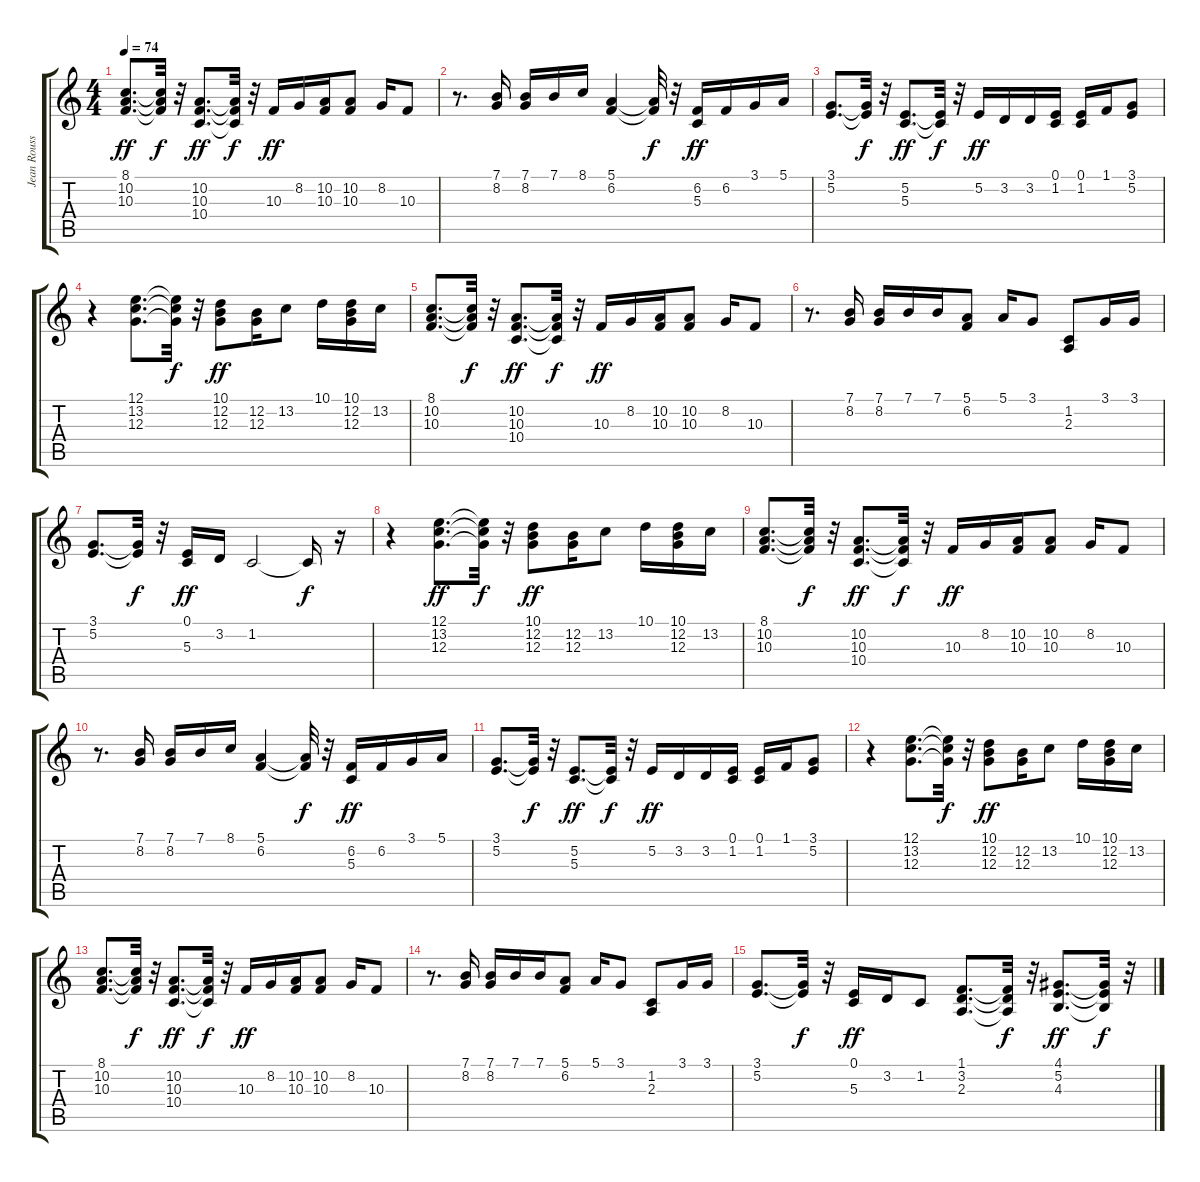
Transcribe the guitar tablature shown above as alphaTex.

\track ("Jean Roussel" "Jean Rouss") {instrument electricgrandpiano}
\staff {score tabs}
\tuning (E4 B3 G3 D3 A2 E2) {hide}
\ts (4 4)
\tempo 74
\clef g2
\ks c
(8.1 10.2 10.3).8{d dy ff} (8.1{t} 10.2{t} 10.3{t}).32{dy f} r.32 (10.2 10.3 10.4).8{d dy ff} (10.2{t} 10.3{t} 10.4{t}).32{dy f} r.32 10.3.16{dy ff} 8.2.16 (10.2 10.3).16 (10.2 10.3).8 8.2.16 10.3.8 |
r.8{d} (7.1 8.2).16 (7.1 8.2).16 7.1.16 8.1.16 (5.1 6.2).4 (5.1{t} 6.2{t}).32{dy f} r.32 (6.2 5.3).16{dy ff} 6.2.16 3.1.16 5.1.16 |
(3.1 5.2).8{d} (3.1{t} 5.2{t}).32{dy f} r.32 (5.2 5.3).8{d dy ff} (5.2{t} 5.3{t}).32{dy f} r.32 5.2.16{dy ff} 3.2.16 3.2.16 (0.1 1.2).16 (0.1 1.2).16 1.1.16 (3.1 5.2).8 |
r.4 (12.1 13.2 12.3).8{d} (12.1{t} 13.2{t} 12.3{t}).32{dy f} r.32 (10.1 12.2 12.3).8{dy ff} (12.2 12.3).16 13.2.8 10.1.16 (10.1 12.2 12.3).16 13.2.16 |
(8.1 10.2 10.3).8{d} (8.1{t} 10.2{t} 10.3{t}).32{dy f} r.32 (10.2 10.3 10.4).8{d dy ff} (10.2{t} 10.3{t} 10.4{t}).32{dy f} r.32 10.3.16{dy ff} 8.2.16 (10.2 10.3).16 (10.2 10.3).8 8.2.16 10.3.8 |
r.8{d} (7.1 8.2).16 (7.1 8.2).16 7.1.16 7.1.16 (5.1 6.2).8 5.1.16 3.1.8 (1.2 2.3).8 3.1.16 3.1.16 |
(3.1 5.2).8{d} (3.1{t} 5.2{t}).32{dy f} r.32 (0.1 5.3).16{dy ff} 3.2.16 1.2.2 1.2{t}.16{dy f} r.16 |
r.4 (12.1 13.2 12.3).8{d dy ff} (12.1{t} 13.2{t} 12.3{t}).32{dy f} r.32 (10.1 12.2 12.3).8{dy ff} (12.2 12.3).16 13.2.8 10.1.16 (10.1 12.2 12.3).16 13.2.16 |
(8.1 10.2 10.3).8{d} (8.1{t} 10.2{t} 10.3{t}).32{dy f} r.32 (10.2 10.3 10.4).8{d dy ff} (10.2{t} 10.3{t} 10.4{t}).32{dy f} r.32 10.3.16{dy ff} 8.2.16 (10.2 10.3).16 (10.2 10.3).8 8.2.16 10.3.8 |
r.8{d} (7.1 8.2).16 (7.1 8.2).16 7.1.16 8.1.16 (5.1 6.2).4 (5.1{t} 6.2{t}).32{dy f} r.32 (6.2 5.3).16{dy ff} 6.2.16 3.1.16 5.1.16 |
(3.1 5.2).8{d} (3.1{t} 5.2{t}).32{dy f} r.32 (5.2 5.3).8{d dy ff} (5.2{t} 5.3{t}).32{dy f} r.32 5.2.16{dy ff} 3.2.16 3.2.16 (0.1 1.2).16 (0.1 1.2).16 1.1.16 (3.1 5.2).8 |
r.4 (12.1 13.2 12.3).8{d} (12.1{t} 13.2{t} 12.3{t}).32{dy f} r.32 (10.1 12.2 12.3).8{dy ff} (12.2 12.3).16 13.2.8 10.1.16 (10.1 12.2 12.3).16 13.2.16 |
(8.1 10.2 10.3).8{d} (8.1{t} 10.2{t} 10.3{t}).32{dy f} r.32 (10.2 10.3 10.4).8{d dy ff} (10.2{t} 10.3{t} 10.4{t}).32{dy f} r.32 10.3.16{dy ff} 8.2.16 (10.2 10.3).16 (10.2 10.3).8 8.2.16 10.3.8 |
r.8{d} (7.1 8.2).16 (7.1 8.2).16 7.1.16 7.1.16 (5.1 6.2).8 5.1.16 3.1.8 (1.2 2.3).8 3.1.16 3.1.16 |
(3.1 5.2).8{d} (3.1{t} 5.2{t}).32{dy f} r.32 (0.1 5.3).16{dy ff} 3.2.16 1.2.8 (1.1 3.2 2.3).8{d} (1.1{t} 3.2{t} 2.3{t}).32{dy f} r.32 (4.1 5.2 4.3).8{d dy ff} (4.1{t} 5.2{t} 4.3{t}).32{dy f} r.32
